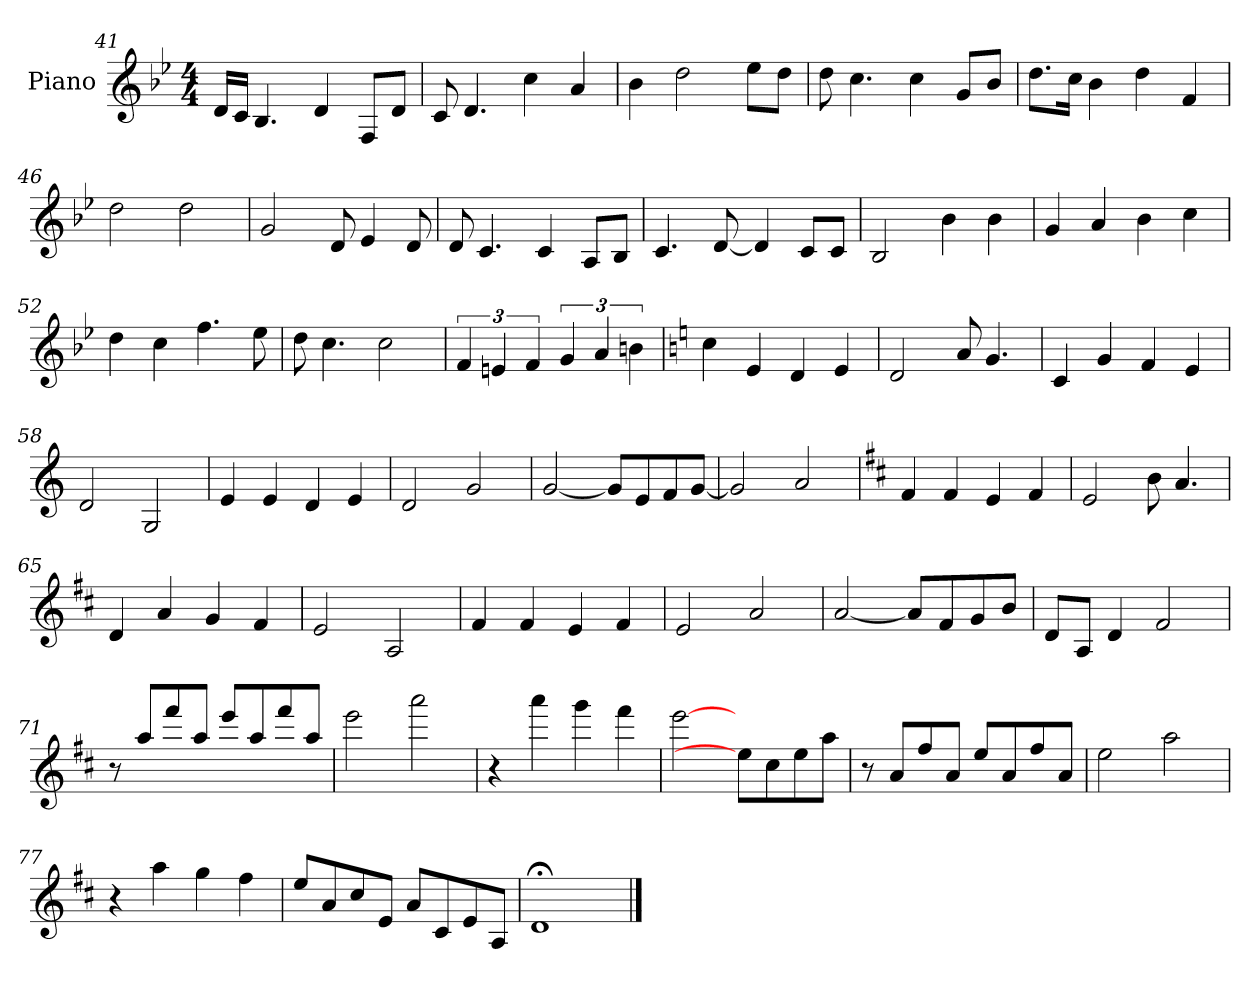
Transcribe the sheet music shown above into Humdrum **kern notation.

**kern
*part1
*staff1
*I"Piano
*I'Pno.
*clefG2
*k[b-e-]
*B-:
*M4/4
=41
16d/LL
16c/JJ
4.B-/
4d/
8F/L
8d/J
=42
8c/
4.d/
4cc\
4a/
=43
4b-\
2dd\
8ee-\L
8dd\J
!!LO:LB:g=z
=44
8dd\
4.cc\
4cc\
8g/L
8b-/J
=45
8.dd\L
16cc\Jk
4b-\
4dd\
4f/
=46
2dd\
2dd\
=47
2g/
8d/
4e-/
8d/
=48
8d/
4.c/
4c/
8A/L
8B-/J
=49
4.c/
[8d/
4d/]
8c/L
8c/J
!!LO:LB:g=z
=50
2B-/
4b-\
4b-\
=51
4g/
4a/
4b-\
4cc\
=52
4dd\
4cc\
4.ff\
8ee-\
=53
8dd\
4.cc\
2cc\
=54
6f/
6en/
6f/
6g/
6a/
6bn\
=55
*k[]
*C:
4cc\
4e/
4d/
4e/
!!LO:PB:g=z
=56
2d/
8a/
4.g/
=57
4c/
4g/
4f/
4e/
=58
2d/
2G/
=59
4e/
4e/
4d/
4e/
=60
2d/
2g/
=61
[2g/
8g/L]
8e/
8f/
[8g/J
!!LO:LB:g=z
=62
2g/]
2a/
=63
*k[f#c#]
*D:
4f#/
4f#/
4e/
4f#/
=64
2e/
8b\
4.a/
=65
4d/
4a/
4g/
4f#/
=66
2e/
2A/
=67
4f#/
4f#/
4e/
4f#/
!!LO:LB:g=z
=68
2e/
2a/
=69
[2a/
8a/L]
8f#/
8g/
8b/J
=70
8d/L
8A/J
4d/
2f#/
=71
8r
8aa/L
8fff#/
8aa/J
8eee/L
8aa/
8fff#/
8aa/J
=72
2eee\
2aaa\
=73
4r
4aaa\
4ggg\
4fff#\
=74
[2eee\
8ee\L]
8cc#\
8ee\
8aa\J
!!LO:LB:g=z
=75
8r
8a/L
8ff#/
8a/J
8ee/L
8a/
8ff#/
8a/J
=76
2ee\
2aa\
=77
4r
4aa\
4gg\
4ff#\
=78
8ee/L
8a/
8cc#/
8e/J
8a/L
8c#/
8e/
8A/J
=79
1d;<
==
*-
